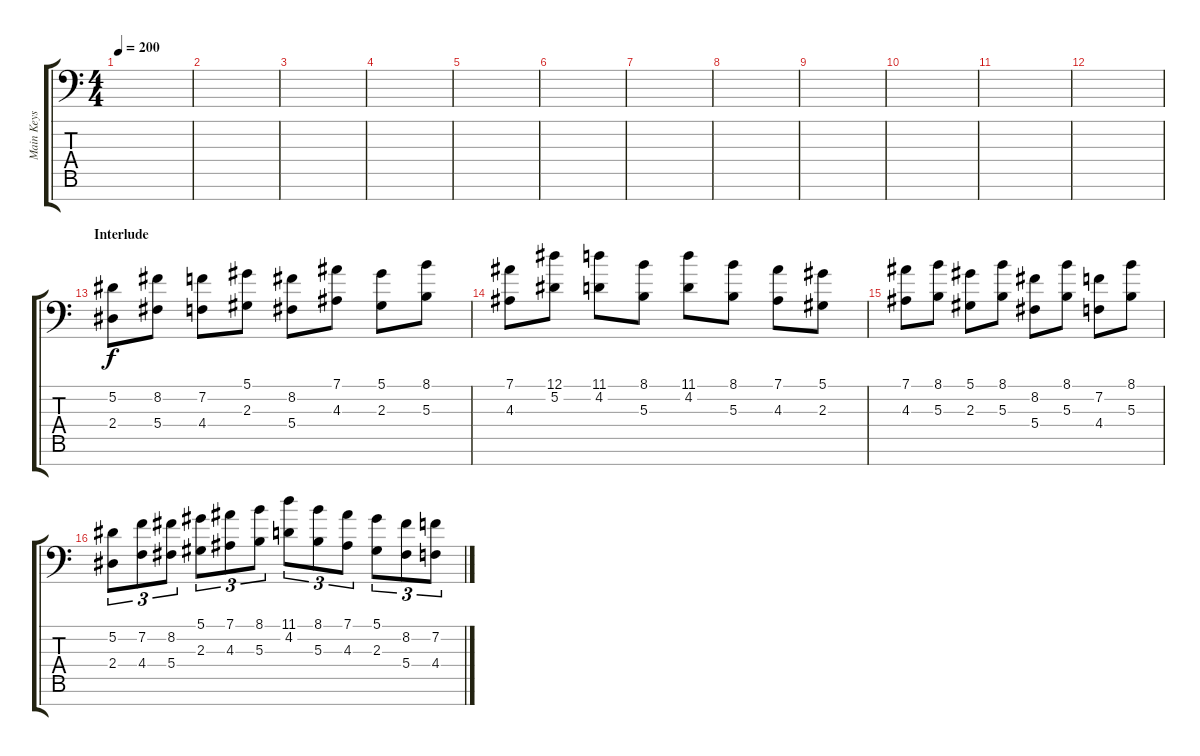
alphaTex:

\track ("Main Keys " "Main Keys ") {instrument orchestrahit}
\staff {score tabs}
\tuning (Eb4 Bb3 Gb3 Db3 Ab2 Eb2 Eb1) {hide}
\ts (4 4)
\tempo 200
\clef f4
\ks c
|
|
|
|
|
|
|
|
|
|
|
|
\section ("" "Interlude")
(5.2 2.4).8{dy f instrument harpsichord} (8.2 5.4).8 (7.2 4.4).8 (5.1 2.3).8 (8.2 5.4).8 (7.1 4.3).8 (5.1 2.3).8 (8.1 5.3).8 |
(7.1 4.3).8 (12.1 5.2).8 (11.1 4.2).8 (8.1 5.3).8 (11.1 4.2).8 (8.1 5.3).8 (7.1 4.3).8 (5.1 2.3).8 |
(7.1 4.3).8 (8.1 5.3).8 (5.1 2.3).8 (8.1 5.3).8 (8.2 5.4).8 (8.1 5.3).8 (7.2 4.4).8 (8.1 5.3).8 |
(5.2 2.4).8{tu (3 2)} (7.2 4.4).8{tu (3 2)} (8.2 5.4).8{tu (3 2)} (5.1 2.3).8{tu (3 2)} (7.1 4.3).8{tu (3 2)} (8.1 5.3).8{tu (3 2)} (11.1 4.2).8{tu (3 2)} (8.1 5.3).8{tu (3 2)} (7.1 4.3).8{tu (3 2)} (5.1 2.3).8{tu (3 2)} (8.2 5.4).8{tu (3 2)} (7.2 4.4).8{tu (3 2)}
